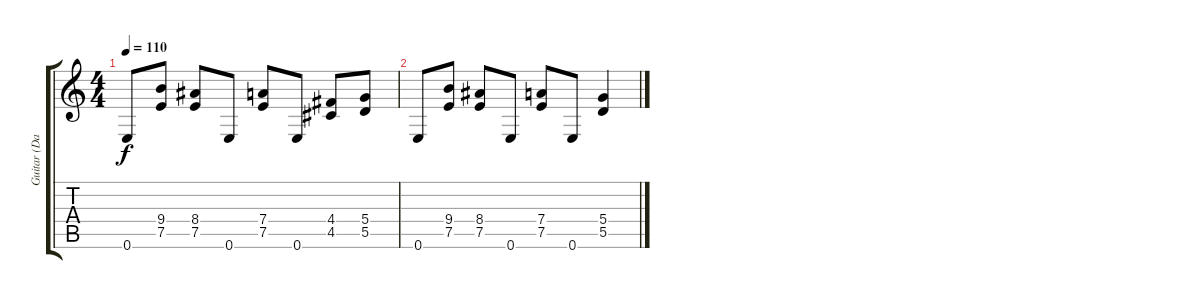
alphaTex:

\track ("Guitar (Dave)" "Guitar (Da") {instrument distortionguitar}
\staff {score tabs}
\tuning (E4 B3 G3 D3 A2 E2) {hide}
\ts (4 4)
\tempo 110
\clef g2
\ks c
0.6.8{dy f} (9.4 7.5).8 (8.4 7.5).8 0.6.8 (7.4 7.5).8 0.6.8 (4.4 4.5).8 (5.4 5.5).8 |
0.6.8 (9.4 7.5).8 (8.4 7.5).8 0.6.8 (7.4 7.5).8 0.6.8 (5.4 5.5).4
